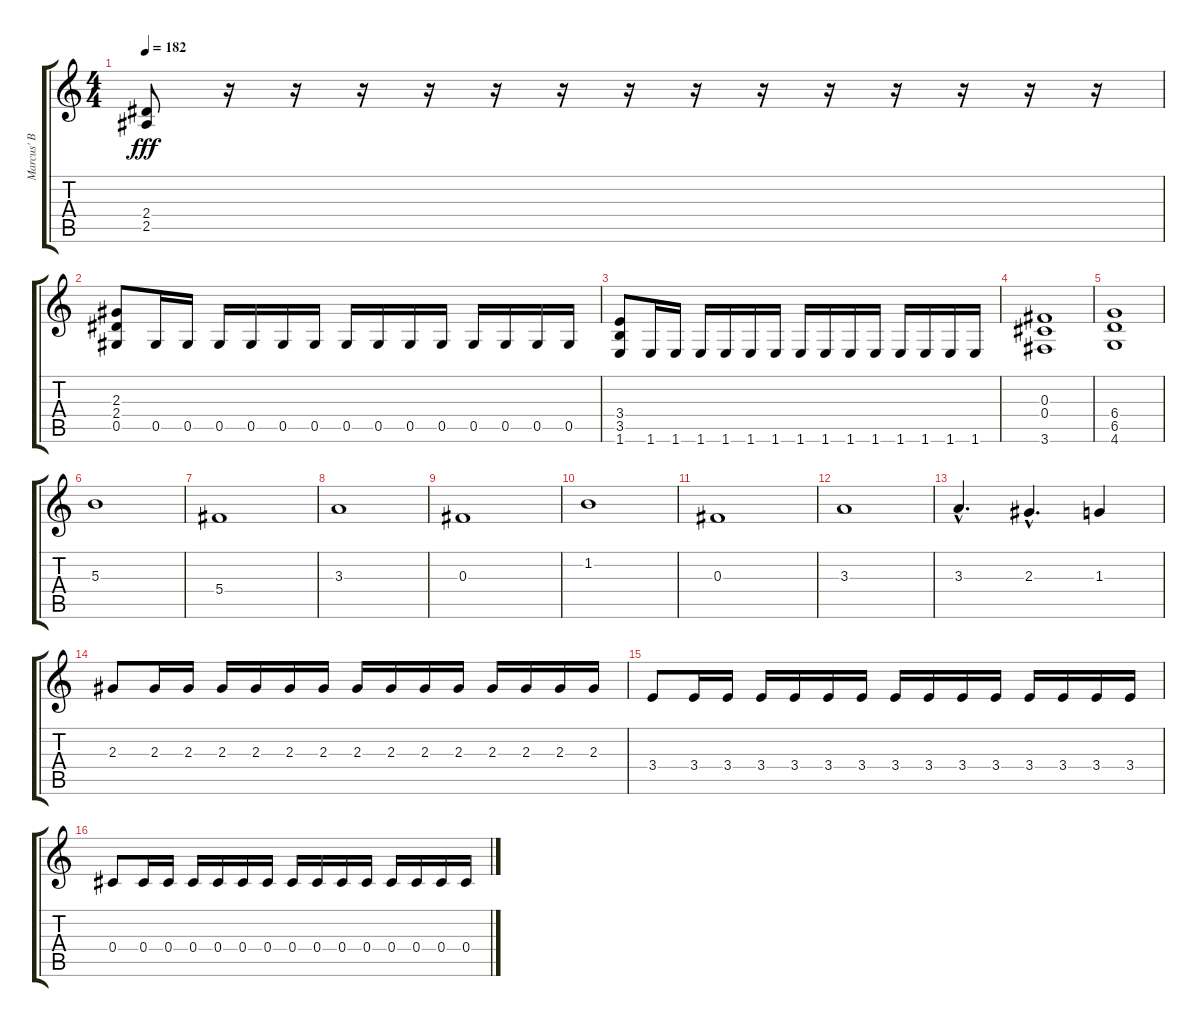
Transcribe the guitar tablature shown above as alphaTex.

\track ("Marcus' B" "Marcus' B") {instrument distortionguitar}
\staff {score tabs}
\tuning (Eb4 Bb3 Gb3 Db3 Ab2 Eb2) {hide}
\ts (4 4)
\tempo 182
\clef g2
\ks c
(2.4 2.5).8{dy fff} r.16 r.16 r.16 r.16 r.16 r.16 r.16 r.16 r.16 r.16 r.16 r.16 r.16 r.16 |
(2.3 2.4 0.5).8 0.5.16 0.5.16 0.5.16 0.5.16 0.5.16 0.5.16 0.5.16 0.5.16 0.5.16 0.5.16 0.5.16 0.5.16 0.5.16 0.5.16 |
(3.4 3.5 1.6).8 1.6.16 1.6.16 1.6.16 1.6.16 1.6.16 1.6.16 1.6.16 1.6.16 1.6.16 1.6.16 1.6.16 1.6.16 1.6.16 1.6.16 |
(0.3 0.4 3.6).1 |
(6.4 6.5 4.6).1 |
5.3.1 |
5.4.1 |
3.3.1 |
0.3.1 |
1.2.1 |
0.3.1 |
3.3.1 |
3.3{hac}.4{d} 2.3{hac}.4{d} 1.3.4 |
2.3.8 2.3.16 2.3.16 2.3.16 2.3.16 2.3.16 2.3.16 2.3.16 2.3.16 2.3.16 2.3.16 2.3.16 2.3.16 2.3.16 2.3.16 |
3.4.8 3.4.16 3.4.16 3.4.16 3.4.16 3.4.16 3.4.16 3.4.16 3.4.16 3.4.16 3.4.16 3.4.16 3.4.16 3.4.16 3.4.16 |
0.4.8 0.4.16 0.4.16 0.4.16 0.4.16 0.4.16 0.4.16 0.4.16 0.4.16 0.4.16 0.4.16 0.4.16 0.4.16 0.4.16 0.4.16
